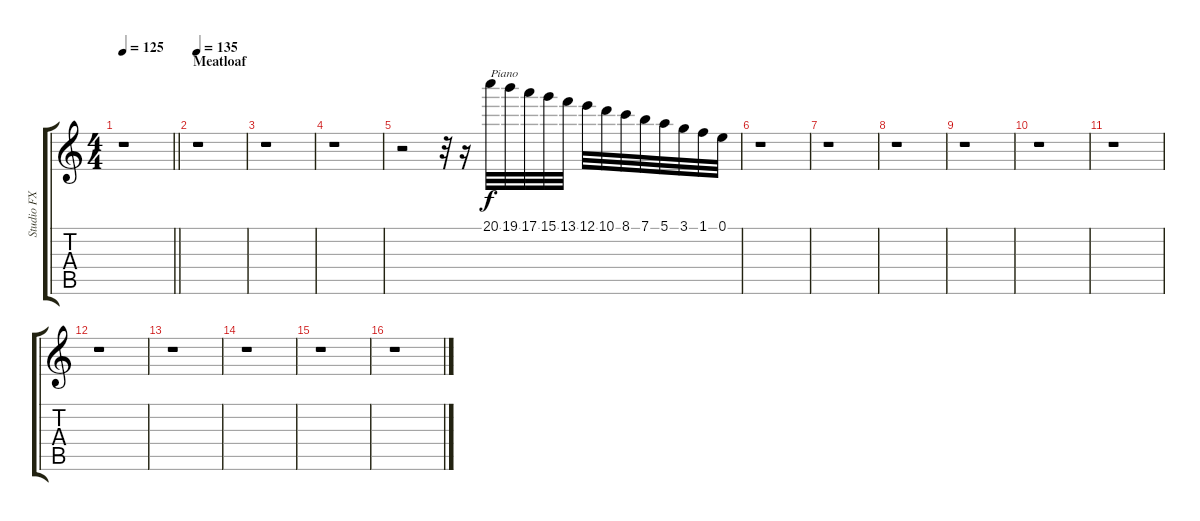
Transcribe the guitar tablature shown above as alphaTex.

\track ("Studio FX" "Studio FX") {instrument acousticguitarsteel}
\staff {score tabs}
\tuning (E4 B3 G3 D3 A2 E2) {hide}
\ts (4 4)
\tempo 125
\clef g2
\barLineRight lightlight
\ks c
r.1{dy f} |
\section ("" "Meatloaf")
\tempo 135
r.1 |
r.1 |
r.1 |
r.2 r.32 r.16 20.1.32{txt "Piano" volume 16 instrument brightacousticpiano} 19.1.32 17.1.32 15.1.32 13.1.32 12.1.32 10.1.32 8.1.32 7.1.32 5.1.32 3.1.32 1.1.32 0.1.32 |
r.1 |
r.1 |
r.1 |
r.1 |
r.1 |
r.1 |
r.1 |
r.1 |
r.1 |
r.1 |
r.1
